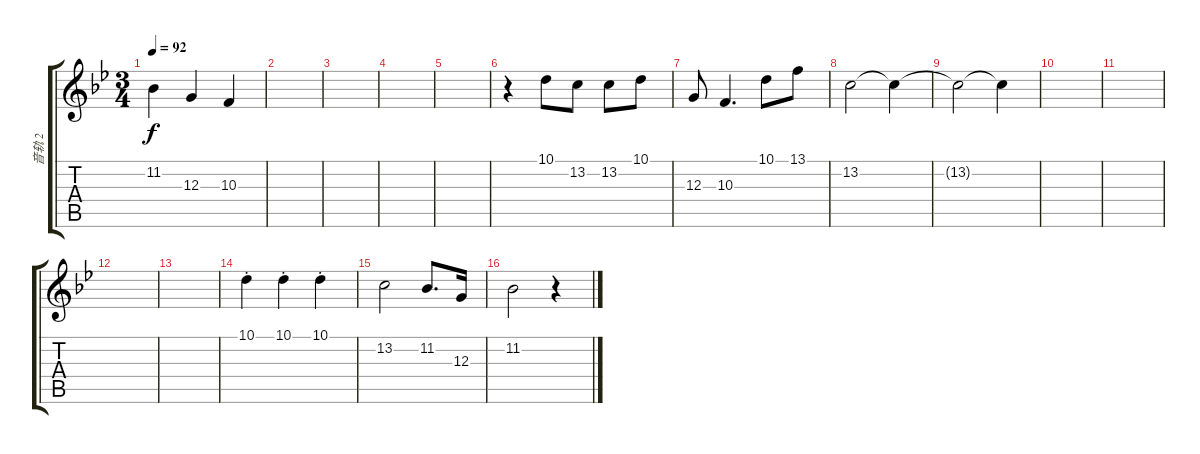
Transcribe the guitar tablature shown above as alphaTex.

\track ("音轨 2" "音轨 2") {instrument piccolo}
\staff {score tabs}
\tuning (E4 B3 G3 D3 A2 E2) {hide}
\ts (3 4)
\tempo 92
\clef g2
\ks bb
11.2.4{dy f} 12.3.4 10.3.4 |
|
|
|
|
r.4 10.1.8 13.2.8 13.2.8 10.1.8 |
12.3.8 10.3.4{d} 10.1.8 13.1.8 |
13.2.2 13.2{t}.4 |
13.2{t}.2 13.2{t}.4 |
|
|
|
|
10.1{st}.4 10.1{st}.4 10.1{st}.4 |
13.2.2 11.2.8{d} 12.3.16 |
11.2.2 r.4
